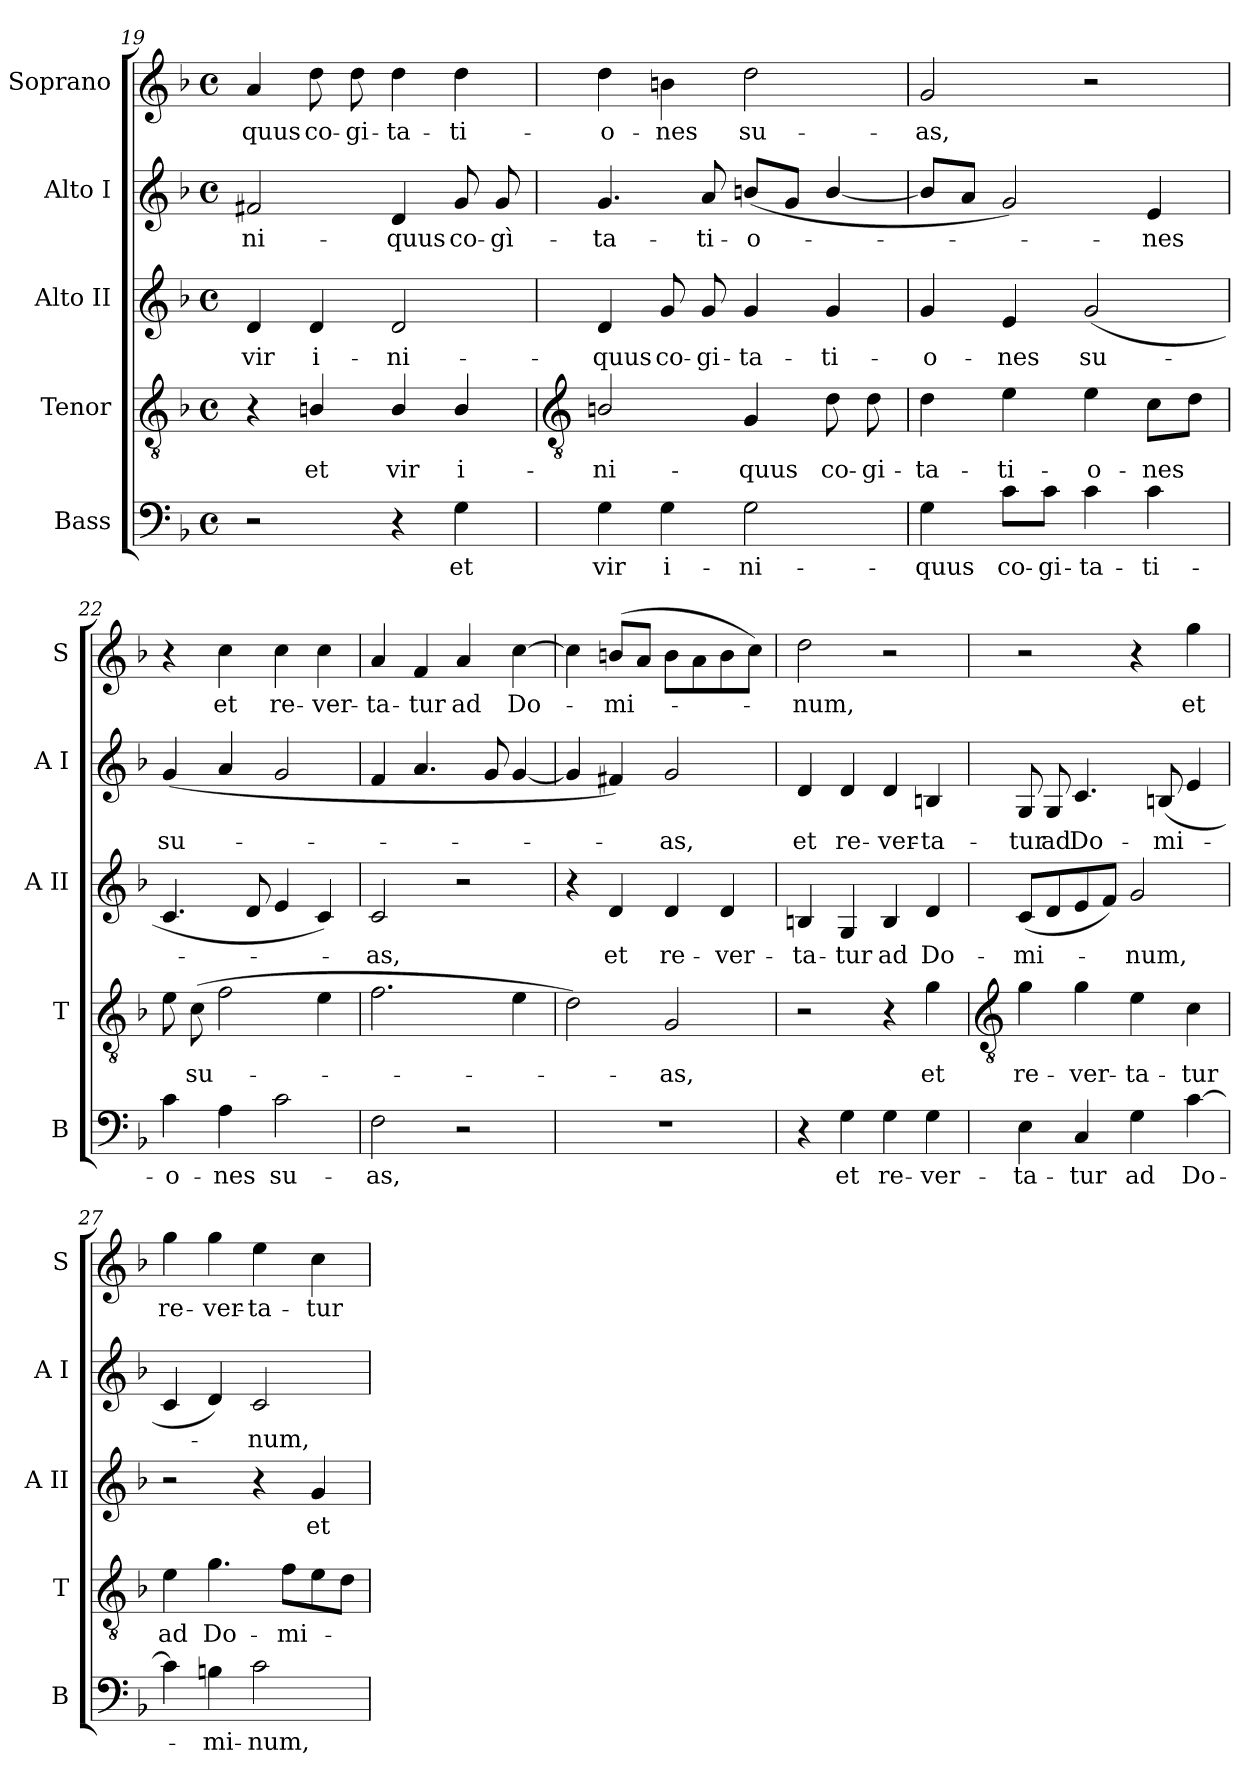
**kern	**text	**kern	**text	**kern	**text	**kern	**text	**kern	**text
*part5	*part5	*part4	*part4	*part3	*part3	*part2	*part2	*part1	*part1
*staff5	*staff5	*staff4	*staff4	*staff3	*staff3	*staff2	*staff2	*staff1	*staff1
*I"Bass	*	*I"Tenor	*	*I"Alto II	*	*I"Alto I	*	*I"Soprano	*
*I'B	*	*I'T	*	*I'A II	*	*I'A I	*	*I'S	*
*clefF4	*	*clefGv2	*	*clefG2	*	*clefG2	*	*clefG2	*
*k[b-]	*	*k[b-]	*	*k[b-]	*	*k[b-]	*	*k[b-]	*
*F:	*	*F:	*	*F:	*	*F:	*	*F:	*
*M4/4	*	*M4/4	*	*M4/4	*	*M4/4	*	*M4/4	*
*met(c)	*	*met(c)	*	*met(c)	*	*met(c)	*	*met(c)	*
=19	=19	=19	=19	=19	=19	=19	=19	=19	=19
!	!	!	!	!	!LO:LY:b	!	!LO:LY:b	!	!LO:LY:b
2r	.	4r	.	4d	vir	2f#X	-ni-	4a	-quus
!	!	!	!LO:LY:b	!	!LO:LY:b	!	!	!	!LO:LY:b
.	.	4Bn/	et	4d	i-	.	.	8dd	co-
!	!	!	!	!	!	!	!	!	!LO:LY:b
.	.	.	.	.	.	.	.	8dd	-gi-
!	!	!	!LO:LY:b	!	!LO:LY:b	!	!LO:LY:b	!	!LO:LY:b
4r	.	4B/	vir	2d	-ni-	4d	-quus	4dd	-ta-
!	!LO:LY:b	!	!LO:LY:b	!	!	!	!LO:LY:b	!	!LO:LY:b
4G	et	4B/	i-	.	.	8g	co-	4dd	-ti-
!	!	!	!	!	!	!	!LO:LY:b	!	!
.	.	.	.	.	.	8g	-gì-	.	.
!!LO:LB:g=z
=20	=20	=20	=20	=20	=20	=20	=20	=20	=20
*	*	*clefGv2	*	*	*	*	*	*	*
!	!LO:LY:b	!	!LO:LY:b	!	!LO:LY:b	!	!LO:LY:b	!	!LO:LY:b
4G	vir	2Bn/	-ni-	4d	-quus	4.g	-ta-	4dd	-o-
!	!LO:LY:b	!	!	!	!LO:LY:b	!	!	!	!LO:LY:b
4G	i-	.	.	8g	co-	.	.	4bn	-nes
!	!	!	!	!	!LO:LY:b	!	!LO:LY:b	!	!
.	.	.	.	8g	-gi-	8a	-ti-	.	.
!	!LO:LY:b	!	!LO:LY:b	!	!LO:LY:b	!	!LO:LY:b	!	!LO:LY:b
2G	-ni-	4G	-quus	4g	-ta-	(<8bnL	-o-	2dd	su-
.	.	.	.	.	.	8gJ	.	.	.
!	!	!	!LO:LY:b	!	!LO:LY:b	!	!	!	!
.	.	8d	co-	4g	-ti-	[4b/	.	.	.
!	!	!	!LO:LY:b	!	!	!	!	!	!
.	.	8d	-gi-	.	.	.	.	.	.
=21	=21	=21	=21	=21	=21	=21	=21	=21	=21
!	!LO:LY:b	!	!LO:LY:b	!	!LO:LY:b	!	!	!	!LO:LY:b
4G	-quus	4d	-ta-	4g	-o-	8bL]	.	2g	-as,
.	.	.	.	.	.	8aJ	.	.	.
!	!LO:LY:b	!	!LO:LY:b	!	!LO:LY:b	!	!	!	!
8c\L	co-	4e	-ti-	4e	-nes	2g)	.	.	.
!	!LO:LY:b	!	!	!	!	!	!	!	!
8c\J	-gi-	.	.	.	.	.	.	.	.
!	!LO:LY:b	!	!LO:LY:b	!	!LO:LY:b	!	!	!	!
4c	-ta-	4e	-o-	(<2g	su-	.	.	2r	.
!	!LO:LY:b	!	!LO:LY:b	!	!	!	!LO:LY:b	!	!
4c	-ti-	8cL	-nes	.	.	4e	nes	.	.
.	.	8dJ	.	.	.	.	.	.	.
=22	=22	=22	=22	=22	=22	=22	=22	=22	=22
!	!LO:LY:b	!	!	!	!	!	!LO:LY:b	!	!
4c	-o-	8e	.	4.c	.	(<4g	su-	4r	.
!	!	!	!LO:LY:b	!	!	!	!	!	!
.	.	(>8cL	su-	.	.	.	.	.	.
!	!LO:LY:b	!	!	!	!	!	!	!	!LO:LY:b
4A	-nes	2f	.	.	.	4a	.	4cc	et
.	.	.	.	8d	.	.	.	.	.
!	!LO:LY:b	!	!	!	!	!	!	!	!LO:LY:b
2c	su-	.	.	4e	.	2g	.	4cc	re-
!	!	!	!	!	!	!	!	!	!LO:LY:b
.	.	4e	.	4c)	.	.	.	4cc	-ver-
=23	=23	=23	=23	=23	=23	=23	=23	=23	=23
!	!LO:LY:b	!	!	!	!LO:LY:b	!	!	!	!LO:LY:b
2F	-as,	2.f	.	2c	as,	4f	.	4a	-ta-
!	!	!	!	!	!	!	!	!	!LO:LY:b
.	.	.	.	.	.	4.a	.	4f	-tur
!	!	!	!	!	!	!	!	!	!LO:LY:b
2r	.	.	.	2r	.	.	.	4a	ad
.	.	.	.	.	.	8g	.	.	.
!	!	!	!	!	!	!	!	!	!LO:LY:b
.	.	4e	.	.	.	[4g	.	[4cc	Do-
=24	=24	=24	=24	=24	=24	=24	=24	=24	=24
1r	.	2d)	.	4r	.	4g]	.	4cc]	.
!	!	!	!	!	!LO:LY:b	!	!	!	!LO:LY:b
.	.	.	.	4d	et	4f#X)	.	(>8bnL	mi-
.	.	.	.	.	.	.	.	8aJ	.
!	!	!	!LO:LY:b	!	!LO:LY:b	!	!LO:LY:b	!	!
.	.	2G	as,	4d	re-	2g	as,	8bL	.
.	.	.	.	.	.	.	.	8a	.
!	!	!	!	!	!LO:LY:b	!	!	!	!
.	.	.	.	4d	-ver-	.	.	8b	.
.	.	.	.	.	.	.	.	8ccJ)	.
=25	=25	=25	=25	=25	=25	=25	=25	=25	=25
!	!	!	!	!	!LO:LY:b	!	!LO:LY:b	!	!LO:LY:b
4r	.	2r	.	4Bn	-ta-	4d	et	2dd	num,
!	!LO:LY:b	!	!	!	!LO:LY:b	!	!LO:LY:b	!	!
4G	et	.	.	4G	-tur	4d	re-	.	.
!	!LO:LY:b	!	!	!	!LO:LY:b	!	!LO:LY:b	!	!
4G	re-	4r	.	4B	ad	4d	-ver-	2r	.
!	!LO:LY:b	!	!LO:LY:b	!	!LO:LY:b	!	!LO:LY:b	!	!
4G	-ver-	4g	et	4d	Do-	4Bn	-ta-	.	.
!!LO:LB:g=z
=26	=26	=26	=26	=26	=26	=26	=26	=26	=26
*	*	*clefGv2	*	*	*	*	*	*	*
!	!LO:LY:b	!	!LO:LY:b	!	!LO:LY:b	!	!LO:LY:b	!	!
4E	-ta-	4g	re-	(<8cL	-mi-	8G	-tur	2r	.
!	!	!	!	!	!	!	!LO:LY:b	!	!
.	.	.	.	8d	.	8G	ad	.	.
!	!LO:LY:b	!	!LO:LY:b	!	!	!	!LO:LY:b	!	!
4C	-tur	4g	-ver-	8e	.	4.c	Do-	.	.
.	.	.	.	8fJ)	.	.	.	.	.
!	!LO:LY:b	!	!LO:LY:b	!	!LO:LY:b	!	!	!	!
4G	ad	4e	-ta-	2g	num,	.	.	4r	.
!	!	!	!	!	!	!	!LO:LY:b	!	!
.	.	.	.	.	.	(<8BnL	-mi-	.	.
!	!LO:LY:b	!	!LO:LY:b	!	!	!	!	!	!LO:LY:b
[4c	Do-	4c	-tur	.	.	4e	.	4gg	et
=27	=27	=27	=27	=27	=27	=27	=27	=27	=27
!	!	!	!LO:LY:b	!	!	!	!	!	!LO:LY:b
4c]	.	4e	ad	2r	.	4c	.	4gg	re-
!	!LO:LY:b	!	!LO:LY:b	!	!	!	!	!	!LO:LY:b
4Bn	mi-	4.g	Do-	.	.	4d)	.	4gg	-ver-
!	!LO:LY:b	!	!	!	!	!	!LO:LY:b	!	!LO:LY:b
2c	-num,	.	.	4r	.	2c	num,	4ee	-ta-
!	!	!	!LO:LY:b	!	!	!	!	!	!
.	.	8fL	-mi-	.	.	.	.	.	.
!	!	!	!	!	!LO:LY:b	!	!	!	!LO:LY:b
.	.	8e	.	4g	et	.	.	4cc	-tur
.	.	8dJ	.	.	.	.	.	.	.
=	=	=	=	=	=	=	=	=	=
*-	*-	*-	*-	*-	*-	*-	*-	*-	*-
